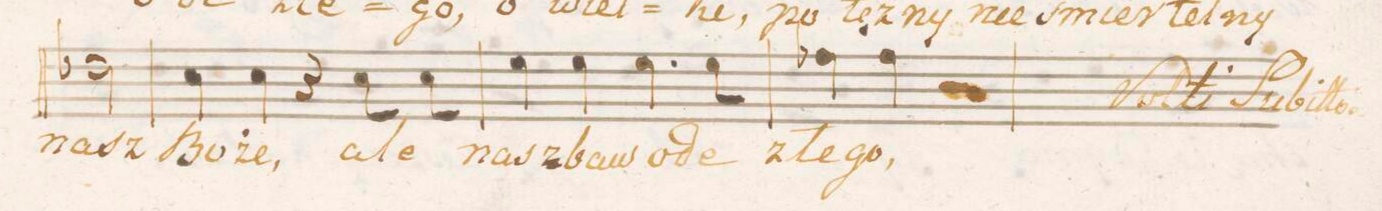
**kern	**text	**dynam
*I"Soprano.	*	*
*clefC1	*	*
*k[b-e-a-d-]	*	*
*met(C.)	*	*
*M4/4	*	*
2b-X\	nasz	.
=51	=51	=51
4a-\	Bo-	.
4a-\	-że,	.
4r	.	.
8a-\	a-	.
8a-\	-le	.
=52	=52	=52
4cc\	nas	.
4cc\	zbaw	.
4.cc\	o-	.
8cc\	-de	.
=53	=53	=53
4dd-X\	złe-	.
4dd-\	-go,	.
2r	.	.
=54	=54	=54
*-	*-	*-
